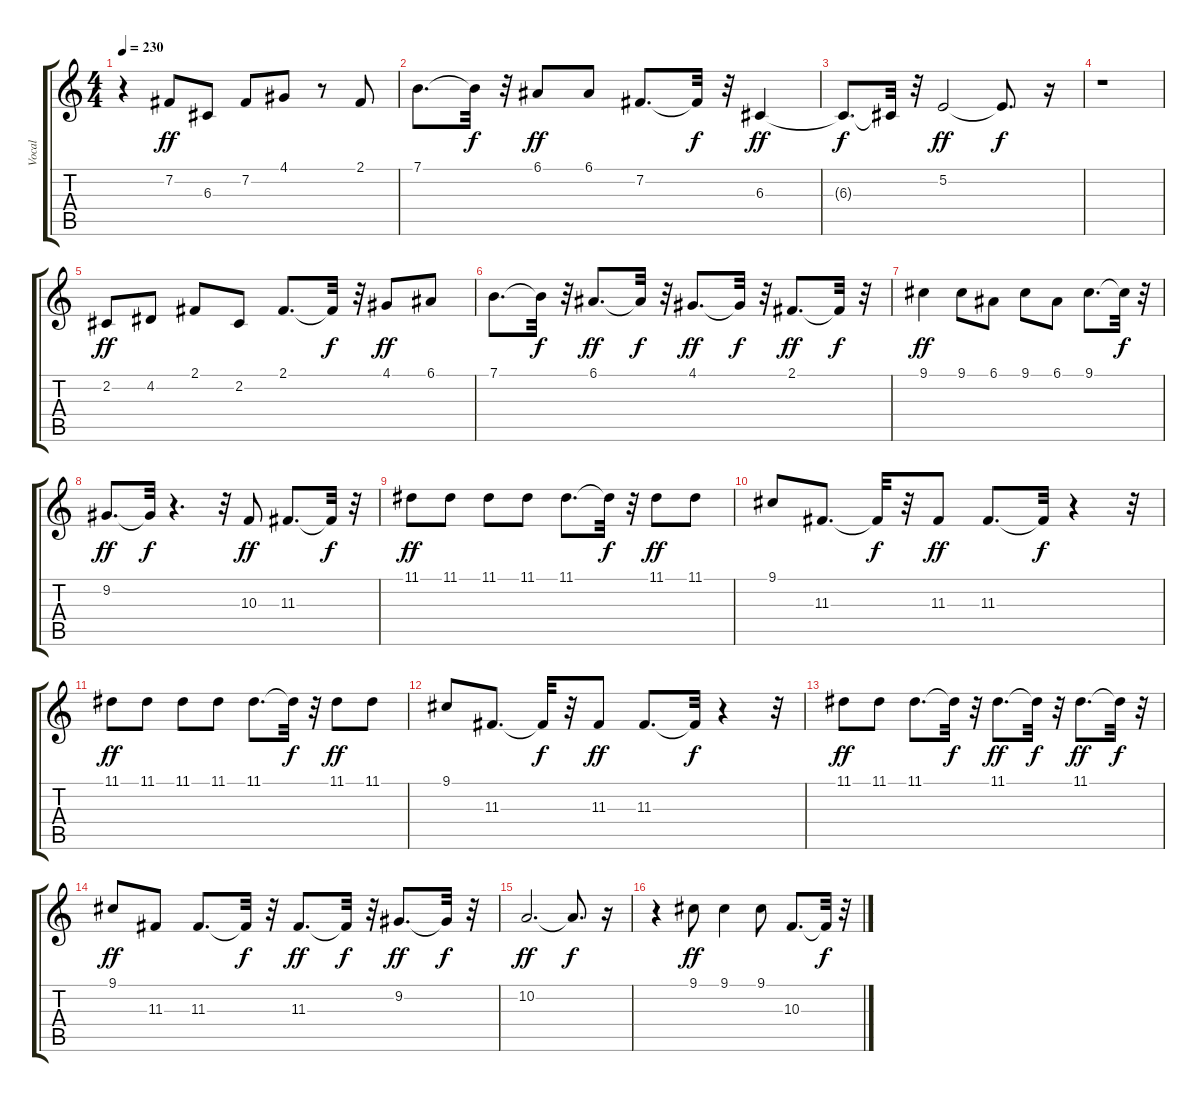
\track ("Vocal" "Vocal") {instrument choiraahs}
\staff {score tabs}
\tuning (E4 B3 G3 D3 A2 E2) {hide}
\ts (4 4)
\tempo 230
\clef g2
\ks c
r.4{dy f} 7.2.8{dy ff} 6.3.8 7.2.8 4.1.8 r.8 2.1.8 |
7.1.8{d} 7.1{t}.32{dy f} r.32 6.1.8{dy ff} 6.1.8 7.2.8{d} 7.2{t}.32{dy f} r.32 6.3.4{dy ff} |
6.3{t}.8{d dy f} 6.3{t}.32 r.32 5.2.2{dy ff} 5.2{t}.8{d dy f} r.16 |
r.1 |
2.2.8{dy ff} 4.2.8 2.1.8 2.2.8 2.1.8{d} 2.1{t}.32{dy f} r.32 4.1.8{dy ff} 6.1.8 |
7.1.8{d} 7.1{t}.32{dy f} r.32 6.1.8{d dy ff} 6.1{t}.32{dy f} r.32 4.1.8{d dy ff} 4.1{t}.32{dy f} r.32 2.1.8{d dy ff} 2.1{t}.32{dy f} r.32 |
9.1.4{dy ff} 9.1.8 6.1.8 9.1.8 6.1.8 9.1.8{d} 9.1{t}.32{dy f} r.32 |
9.2.8{d dy ff} 9.2{t}.32{dy f} r.4{d} r.32 10.3.8{dy ff} 11.3.8{d} 11.3{t}.32{dy f} r.32 |
11.1.8{dy ff} 11.1.8 11.1.8 11.1.8 11.1.8{d} 11.1{t}.32{dy f} r.32 11.1.8{dy ff} 11.1.8 |
9.1.8 11.3.8{d} 11.3{t}.32{dy f} r.32 11.3.8{dy ff} 11.3.8{d} 11.3{t}.32{dy f} r.4 r.32 |
11.1.8{dy ff} 11.1.8 11.1.8 11.1.8 11.1.8{d} 11.1{t}.32{dy f} r.32 11.1.8{dy ff} 11.1.8 |
9.1.8 11.3.8{d} 11.3{t}.32{dy f} r.32 11.3.8{dy ff} 11.3.8{d} 11.3{t}.32{dy f} r.4 r.32 |
11.1.8{dy ff} 11.1.8 11.1.8{d} 11.1{t}.32{dy f} r.32 11.1.8{d dy ff} 11.1{t}.32{dy f} r.32 11.1.8{d dy ff} 11.1{t}.32{dy f} r.32 |
9.1.8{dy ff} 11.3.8 11.3.8{d} 11.3{t}.32{dy f} r.32 11.3.8{d dy ff} 11.3{t}.32{dy f} r.32 9.2.8{d dy ff} 9.2{t}.32{dy f} r.32 |
10.2.2{d dy ff} 10.2{t}.8{d dy f} r.16 |
r.4 9.1.8{dy ff} 9.1.4 9.1.8 10.3.8{d} 10.3{t}.32{dy f} r.32
